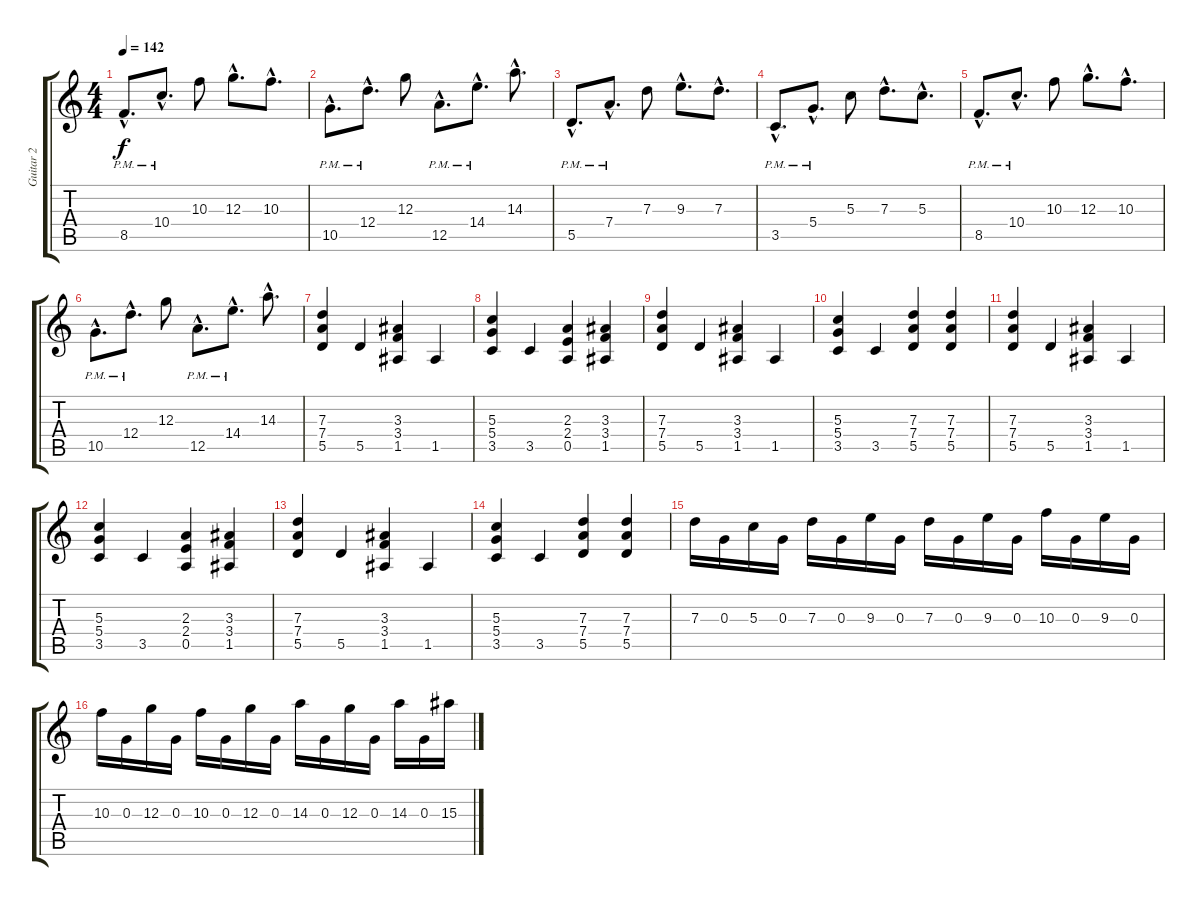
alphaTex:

\track ("Guitar 2" "Guitar 2") {instrument distortionguitar}
\staff {score tabs}
\tuning (E4 B3 G3 D3 A2 E2) {hide}
\ts (4 4)
\tempo 142
\clef g2
\ks c
8.5{hac pm}.8{d dy f} 10.4{hac pm}.8{d} 10.3.8 12.3{hac}.8{d} 10.3{hac}.8{d} |
10.5{hac pm}.8{d} 12.4{hac pm}.8{d} 12.3.8 12.5{hac pm}.8{d} 14.4{hac pm}.8{d} 14.3{hac}.8{d} |
5.5{hac pm}.8{d} 7.4{hac pm}.8{d} 7.3.8 9.3{hac}.8{d} 7.3{hac}.8{d} |
3.5{hac pm}.8{d} 5.4{hac pm}.8{d} 5.3.8 7.3{hac}.8{d} 5.3{hac}.8{d} |
8.5{hac pm}.8{d} 10.4{hac pm}.8{d} 10.3.8 12.3{hac}.8{d} 10.3{hac}.8{d} |
10.5{hac pm}.8{d} 12.4{hac pm}.8{d} 12.3.8 12.5{hac pm}.8{d} 14.4{hac pm}.8{d} 14.3{hac}.8{d} |
(7.3 7.4 5.5).4 5.5.4 (3.3 3.4 1.5).4 1.5.4 |
(5.3 5.4 3.5).4 3.5.4 (2.3 2.4 0.5).4 (3.3 3.4 1.5).4 |
(7.3 7.4 5.5).4 5.5.4 (3.3 3.4 1.5).4 1.5.4 |
(5.3 5.4 3.5).4 3.5.4 (7.3 7.4 5.5).4 (7.3 7.4 5.5).4 |
(7.3 7.4 5.5).4 5.5.4 (3.3 3.4 1.5).4 1.5.4 |
(5.3 5.4 3.5).4 3.5.4 (2.3 2.4 0.5).4 (3.3 3.4 1.5).4 |
(7.3 7.4 5.5).4 5.5.4 (3.3 3.4 1.5).4 1.5.4 |
(5.3 5.4 3.5).4 3.5.4 (7.3 7.4 5.5).4 (7.3 7.4 5.5).4 |
7.3.16 0.3.16 5.3.16 0.3.16 7.3.16 0.3.16 9.3.16 0.3.16 7.3.16 0.3.16 9.3.16 0.3.16 10.3.16 0.3.16 9.3.16 0.3.16 |
10.3.16 0.3.16 12.3.16 0.3.16 10.3.16 0.3.16 12.3.16 0.3.16 14.3.16 0.3.16 12.3.16 0.3.16 14.3.16 0.3.16 15.3.16
